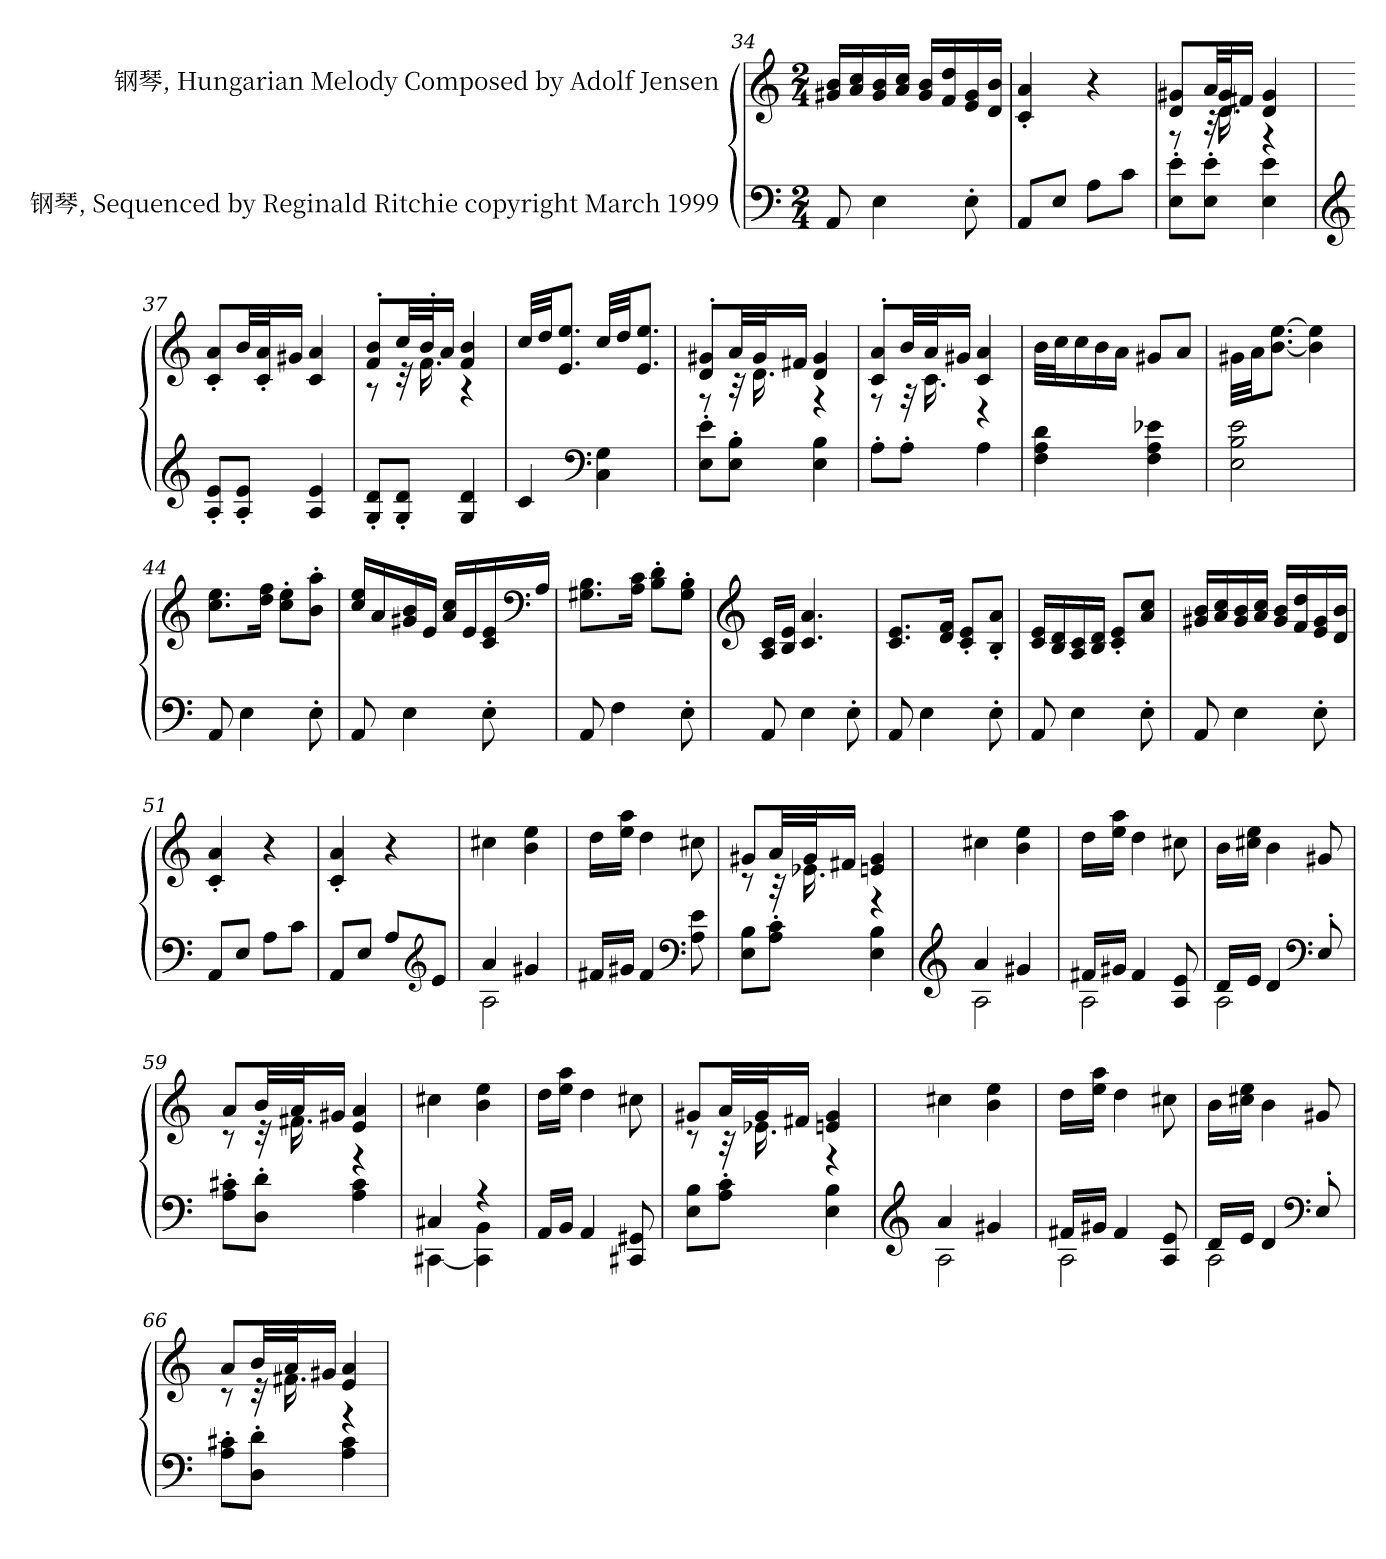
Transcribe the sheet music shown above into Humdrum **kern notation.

**kern	**kern
*part2	*part1
*staff2	*staff1
*I"钢琴, Sequenced by Reginald Ritchie copyright March 1999	*I"钢琴, Hungarian Melody  Composed by Adolf Jensen
*clefF4	*clefG2
*k[]	*k[]
*M2/4	*M2/4
=34	=34
8AA/	16g#X/ 16b/LL
.	16a/ 16cc/
4E\	16g#/ 16b/
.	16a/ 16cc/JJ
.	16g#/ 16b/LL
.	16f/ 16dd/
8E'\	16e/ 16g#/
.	16d/ 16b/JJ
=35	=35
8AA/L	4c/' 4a/'
8E/J	.
8A\L	4r
8c\J	.
=36	=36
*	*^
8E\' 8e\'L	8d/ 8g#X/L	8r
8E\' 8e\'J	32a/LL	32r
.	32g#/J	16.d\
.	16f#X/JJ	.
4E\ 4e\	4d/ 4g#/	4r
*	*v	*v
=37	=37
*clefG2	*
8A/' 8e/'L	8c/' 8a/'L
8A/' 8e/'J	32b/LL
.	32c/' 32a/'J
.	16g#X/JJ
4A/ 4e/	4c/ 4a/
!!LO:LB:g=z
=38	=38
*	*^
8G/' 8d/'L	8f/' 8b/'L	8r
8G/' 8d/'J	32cc/LL	32r
.	32b'/J	16.f\
.	16a/JJ	.
4G/ 4d/	4f/ 4b/	4r
*	*v	*v
=39	=39
4c/	32cc/LLL
.	32dd/JJ
.	8.e/ 8.ee/J
*clefF4	*
4C\ 4G\	32cc/LLL
.	32dd/JJ
.	8.e/ 8.ee/J
=40	=40
*	*^
8E\' 8e\'L	8d/' 8g#X/'L	8r
8E\' 8B\'J	32a/LL	32r
.	32g#/J	16.d\
.	16f#X/JJ	.
4E\ 4B\	4d/ 4g#/	4r
=41	=41	=41
8A'\L	8c/' 8a/'L	8r
8A'\J	32b/LL	32r
.	32a/J	16.c\
.	16g#X/JJ	.
4A\	4c/ 4a/	4r
*	*v	*v
=42	=42
4F\ 4A\ 4d\	32b\LLL
.	32cc\J
.	16cc\
.	16b\
.	16a\JJ
4F\ 4A\ 4e-X\	8g#X/L
.	8a/J
=43	=43
2E\ 2B\ 2e\	32g#X\LLL
.	32a\JJ
.	[8.b\ [8.ee\J
.	4b\] 4ee\]
!!LO:LB:g=z
=44	=44
8AA/	8.cc\ 8.ee\L
4E\	.
.	16dd\ 16ff\Jk
.	8cc\' 8ee\'L
8E'\	8b\' 8aa\'J
=45	=45
8AA/	16cc/ 16ee/LL
.	16a/
4E\	16g#X/ 16b/
.	16e/JJ
.	16a/ 16cc/LL
.	16e/
8E'\	16c/ 16e/
*	*clefF4
.	16A/JJ
=46	=46
8AA/	8.G#X\ 8.B\L
4F\	.
.	16A\ 16c\Jk
.	8B\' 8d\'L
8E'\	8G#\' 8B\'J
=47	=47
*	*clefG2
8AA/	16A/ 16c/LL
.	16B/ 16e/JJ
4E\	4.c/ 4.a/
8E'\	.
=48	=48
8AA/	8.c/ 8.e/L
4E\	.
.	16d/ 16f/Jk
.	8c/' 8e/'L
8E'\	8B/' 8a/'J
=49	=49
8AA/	16c/ 16e/LL
.	16B/ 16d/
4E\	16A/ 16c/
.	16B/ 16d/JJ
.	8c/' 8e/'L
8E'\	8a/ 8cc/J
!!LO:LB:g=z
=50	=50
8AA/	16g#X/ 16b/LL
.	16a/ 16cc/
4E\	16g#/ 16b/
.	16a/ 16cc/JJ
.	16g#/ 16b/LL
.	16f/ 16dd/
8E'\	16e/ 16g#/
.	16d/ 16b/JJ
=51	=51
8AA/L	4c/' 4a/'
8E/J	.
8A\L	4r
8c\J	.
=52	=52
8AA/L	4c/' 4a/'
8E/J	.
8A/L	4r
*clefG2	*
8e/J	.
=53	=53
*^	*
4a/	2A\	4cc#X\
4g#X/	.	4b\ 4ee\
*v	*v	*
=54	=54
16f#X/LL	16dd\LL
16g#X/JJ	16ee\ 16aa\JJ
4f#/	4dd\
*clefF4	*
8A\ 8e\	8cc#X\
=55	=55
*	*^
8E\ 8B\L	8g#X/L	8r
8A\' 8c\'J	32a/LL	32r
.	32g#/J	16.e-X\
.	16f#X/JJ	.
4E\ 4B\	4en/ 4g#/	4r
*	*v	*v
!!LO:LB:g=z
=56	=56
*clefG2	*
*^	*
4a/	2A\	4cc#X\
4g#X/	.	4b\ 4ee\
=57	=57	=57
16f#X/LL	2A\	16dd\LL
16g#X/JJ	.	16ee\ 16aa\JJ
4f#/	.	4dd\
8A/ 8e/	.	8cc#X\
=58	=58	=58
16d/LL	2A\	16b\LL
16e/JJ	.	16cc#X\ 16ee\JJ
4d/	.	4b\
*clefF4	*	*
8E'/	.	8g#X/
*v	*v	*
=59	=59
*	*^
8A\' 8c#X\'L	8a/L	8r
8D\' 8d\'J	32b/LL	32r
.	32a/J	16.f#X\
.	16g#X/JJ	.
4A\ 4c#\	4e/ 4a/	4r
*	*v	*v
=60	=60
*^	*
4C#X/	[4CC#X\	4cc#X\
4r	4CC#\] 4BB\	4b\ 4ee\
*v	*v	*
=61	=61
16AA/LL	16dd\LL
16BB/JJ	16ee\ 16aa\JJ
4AA/	4dd\
8CC#X/ 8GG#X/	8cc#X\
!!LO:LB:g=z
=62	=62
*	*^
8E\ 8B\L	8g#X/L	8r
8A\' 8c\'J	32a/LL	32r
.	32g#/J	16.e-X\
.	16f#X/JJ	.
4E\ 4B\	4en/ 4g#/	4r
*	*v	*v
=63	=63
*clefG2	*
*^	*
4a/	2A\	4cc#X\
4g#X/	.	4b\ 4ee\
=64	=64	=64
16f#X/LL	2A\	16dd\LL
16g#X/JJ	.	16ee\ 16aa\JJ
4f#/	.	4dd\
8A/ 8e/	.	8cc#X\
=65	=65	=65
16d/LL	2A\	16b\LL
16e/JJ	.	16cc#X\ 16ee\JJ
4d/	.	4b\
*clefF4	*	*
8E'/	.	8g#X/
*v	*v	*
=66	=66
*	*^
8A\' 8c#X\'L	8a/L	8r
8D\' 8d\'J	32b/LL	32r
.	32a/J	16.f#X\
.	16g#X/JJ	.
4A\ 4c#\	4e/ 4a/	4r
*	*v	*v
=	=
*-	*-
